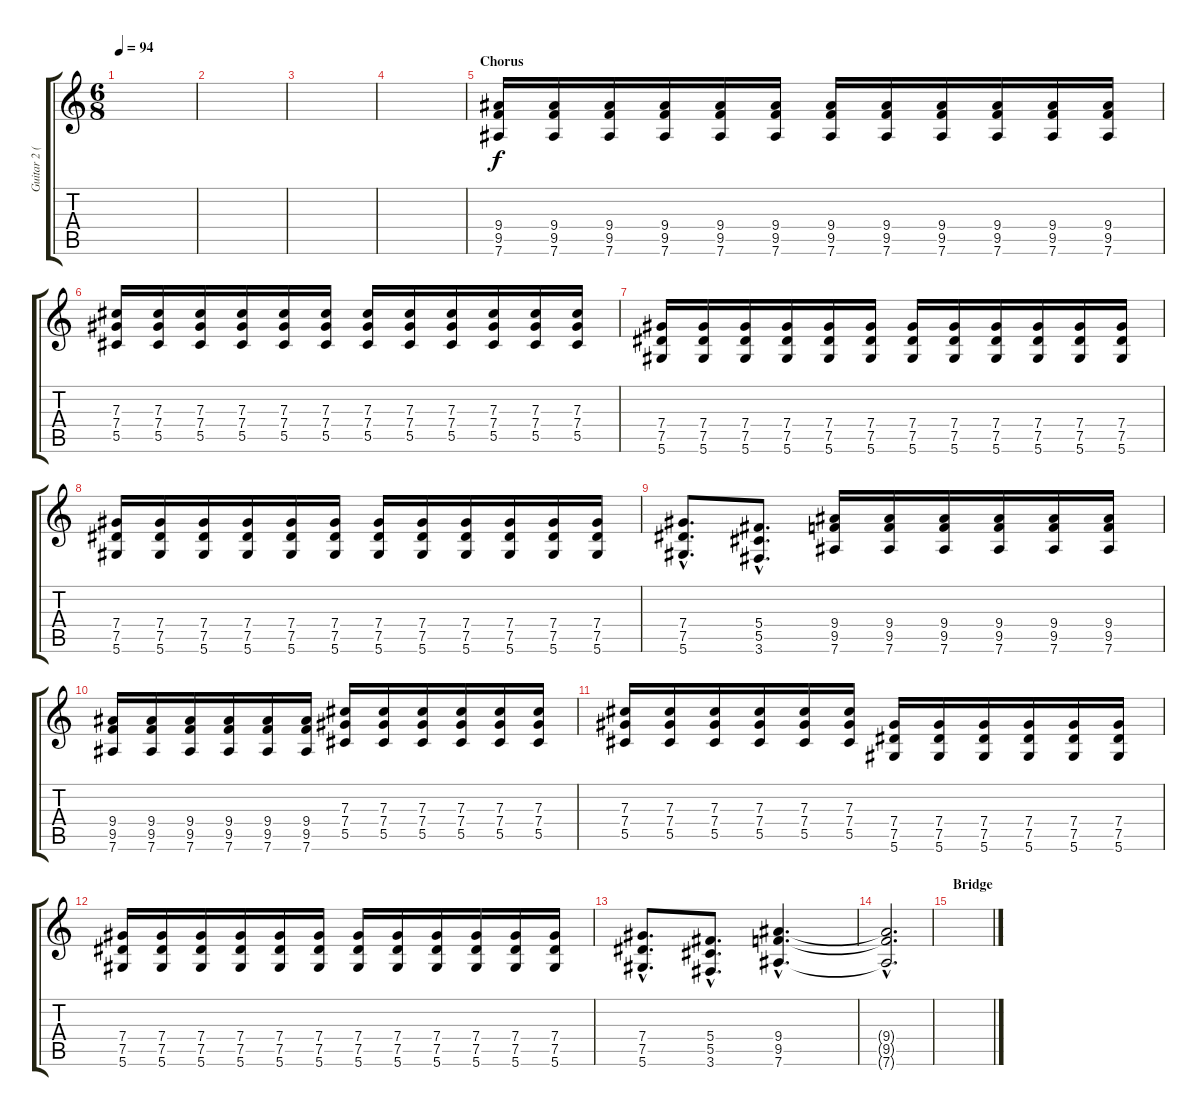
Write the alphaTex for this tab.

\track ("Guitar 2 (Studio)" "Guitar 2 (") {instrument distortionguitar}
\staff {score tabs}
\tuning (Eb4 Bb3 Gb3 Db3 Ab2 Eb2) {hide}
\ts (6 8)
\tempo 94
\clef g2
\ks c
|
|
|
|
\section ("" "Chorus")
(9.4 9.5 7.6).16{balance 12} (9.4 9.5 7.6).16 (9.4 9.5 7.6).16 (9.4 9.5 7.6).16 (9.4 9.5 7.6).16 (9.4 9.5 7.6).16 (9.4 9.5 7.6).16 (9.4 9.5 7.6).16 (9.4 9.5 7.6).16 (9.4 9.5 7.6).16 (9.4 9.5 7.6).16 (9.4 9.5 7.6).16 |
(7.3 7.4 5.5).16 (7.3 7.4 5.5).16 (7.3 7.4 5.5).16 (7.3 7.4 5.5).16 (7.3 7.4 5.5).16 (7.3 7.4 5.5).16 (7.3 7.4 5.5).16 (7.3 7.4 5.5).16 (7.3 7.4 5.5).16 (7.3 7.4 5.5).16 (7.3 7.4 5.5).16 (7.3 7.4 5.5).16 |
(7.4 7.5 5.6).16 (7.4 7.5 5.6).16 (7.4 7.5 5.6).16 (7.4 7.5 5.6).16 (7.4 7.5 5.6).16 (7.4 7.5 5.6).16 (7.4 7.5 5.6).16 (7.4 7.5 5.6).16 (7.4 7.5 5.6).16 (7.4 7.5 5.6).16 (7.4 7.5 5.6).16 (7.4 7.5 5.6).16 |
(7.4 7.5 5.6).16 (7.4 7.5 5.6).16 (7.4 7.5 5.6).16 (7.4 7.5 5.6).16 (7.4 7.5 5.6).16 (7.4 7.5 5.6).16 (7.4 7.5 5.6).16 (7.4 7.5 5.6).16 (7.4 7.5 5.6).16 (7.4 7.5 5.6).16 (7.4 7.5 5.6).16 (7.4 7.5 5.6).16 |
(7.4{hac} 7.5{hac} 5.6{hac}).8{d} (5.4{hac} 5.5{hac} 3.6{hac}).8{d} (9.4 9.5 7.6).16 (9.4 9.5 7.6).16 (9.4 9.5 7.6).16 (9.4 9.5 7.6).16 (9.4 9.5 7.6).16 (9.4 9.5 7.6).16 |
(9.4 9.5 7.6).16 (9.4 9.5 7.6).16 (9.4 9.5 7.6).16 (9.4 9.5 7.6).16 (9.4 9.5 7.6).16 (9.4 9.5 7.6).16 (7.3 7.4 5.5).16 (7.3 7.4 5.5).16 (7.3 7.4 5.5).16 (7.3 7.4 5.5).16 (7.3 7.4 5.5).16 (7.3 7.4 5.5).16 |
(7.3 7.4 5.5).16 (7.3 7.4 5.5).16 (7.3 7.4 5.5).16 (7.3 7.4 5.5).16 (7.3 7.4 5.5).16 (7.3 7.4 5.5).16 (7.4 7.5 5.6).16 (7.4 7.5 5.6).16 (7.4 7.5 5.6).16 (7.4 7.5 5.6).16 (7.4 7.5 5.6).16 (7.4 7.5 5.6).16 |
(7.4 7.5 5.6).16 (7.4 7.5 5.6).16 (7.4 7.5 5.6).16 (7.4 7.5 5.6).16 (7.4 7.5 5.6).16 (7.4 7.5 5.6).16 (7.4 7.5 5.6).16 (7.4 7.5 5.6).16 (7.4 7.5 5.6).16 (7.4 7.5 5.6).16 (7.4 7.5 5.6).16 (7.4 7.5 5.6).16 |
(7.4{hac} 7.5{hac} 5.6{hac}).8{d} (5.4{hac} 5.5{hac} 3.6{hac}).8{d} (9.4{hac} 9.5{hac} 7.6{hac}).4{d} |
(9.4{hac t} 9.5{hac t} 7.6{hac t}).2{d} |
\section ("" "Bridge")
